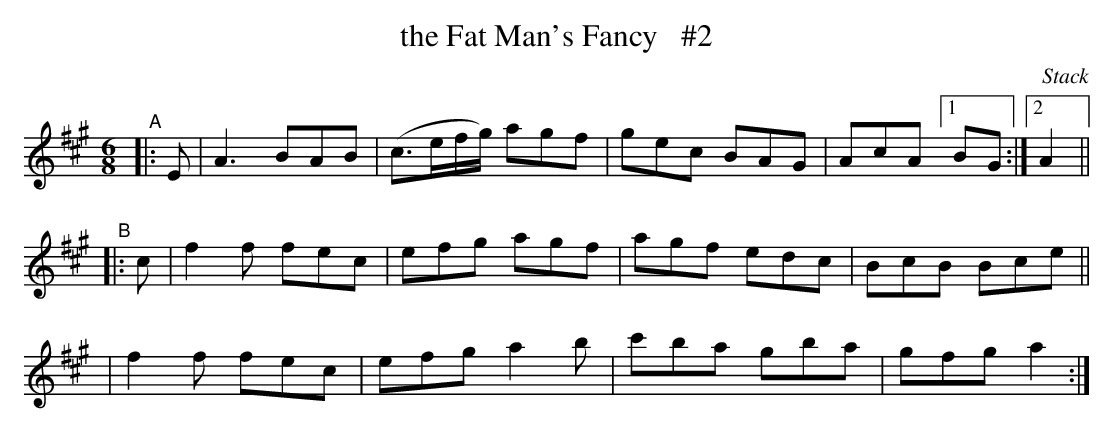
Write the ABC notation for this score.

X:1
T: the Fat Man's Fancy   #2
O: Stack
M: 6/8
L: 1/8
K: A
"^A"|: E | A3 BAB | (c3/e/f/g/) agf | gec BAG | AcA [1 BG :|[2 A2 ||
"^B"|: c | f2f fec | efg agf | agf edc | BcB Bce ||
         | f2f fec | efg a2b | c'ba gba | gfg a2 :|
